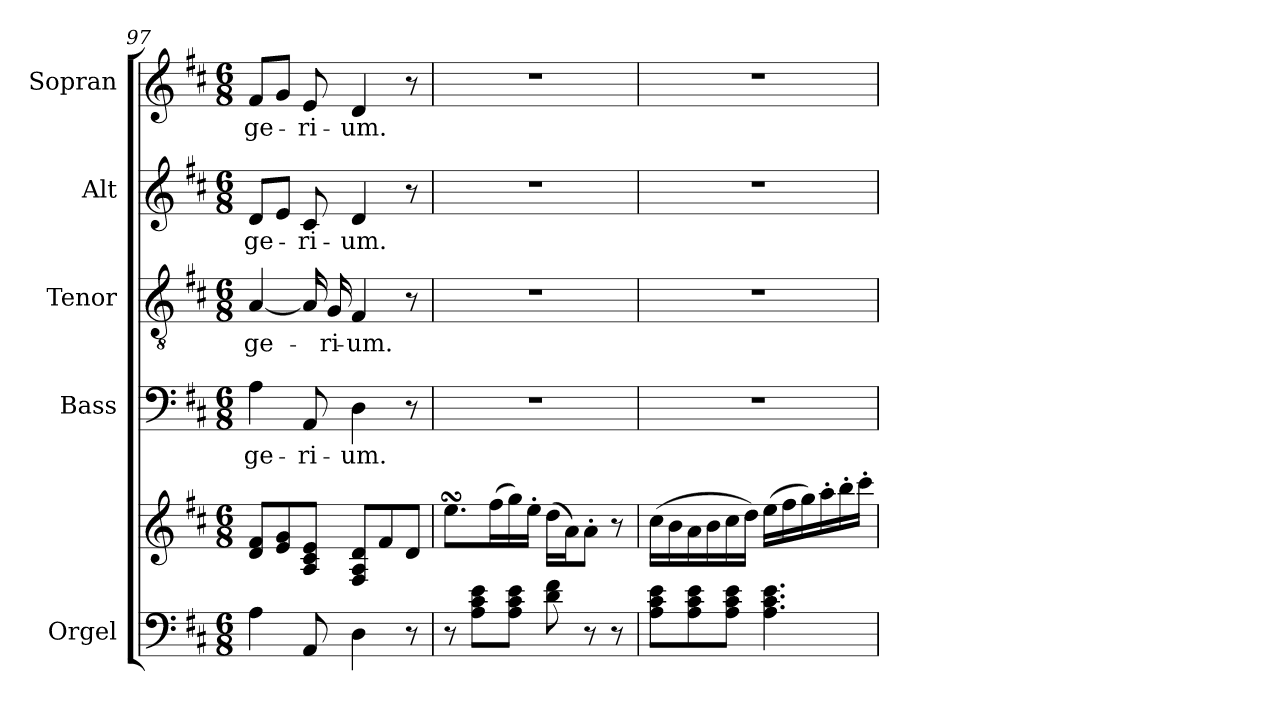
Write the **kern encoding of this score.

**kern	**kern	**kern	**text	**kern	**text	**kern	**text	**kern	**text
*part5	*part5	*part4	*part4	*part3	*part3	*part2	*part2	*part1	*part1
*staff6	*staff5	*staff4	*staff4	*staff3	*staff3	*staff2	*staff2	*staff1	*staff1
*I"Orgel	*	*I"Bass	*	*I"Tenor	*	*I"Alt	*	*I"Sopran	*
*I'Org.	*	*I'B.	*	*I'T.	*	*I'A.	*	*I'S.	*
*clefF4	*clefG2	*clefF4	*	*clefGv2	*	*clefG2	*	*clefG2	*
*k[f#c#]	*k[f#c#]	*k[f#c#]	*	*k[f#c#]	*	*k[f#c#]	*	*k[f#c#]	*
*D:	*D:	*D:	*	*D:	*	*D:	*	*D:	*
*M6/8	*M6/8	*M6/8	*	*M6/8	*	*M6/8	*	*M6/8	*
=97	=97	=97	=97	=97	=97	=97	=97	=97	=97
!	!	!	!LO:LY:b	!	!LO:LY:b	!	!LO:LY:b	!	!LO:LY:b
4A\	8d/ 8f#/L	4A\	-ge-	[4A/	-ge-	8d/L	-ge-	8f#/L	-ge-
.	8e/ 8g/	.	.	.	.	8e/J	.	8g/J	.
!	!	!	!LO:LY:b	!	!	!	!LO:LY:b	!	!LO:LY:b
8AA/	8A/ 8c#/ 8e/J	8AA/	-ri-	16A/]	.	8c#/	-ri-	8e/	-ri-
!	!	!	!	!	!LO:LY:b	!	!	!	!
.	.	.	.	16G/	-ri-	.	.	.	.
!	!	!	!LO:LY:b	!	!LO:LY:b	!	!LO:LY:b	!	!LO:LY:b
4D\	8F#/ 8A/ 8d/L	4D\	-um.	4F#/	-um.	4d/	-um.	4d/	-um.
.	8f#/	.	.	.	.	.	.	.	.
8r	8d/J	8r	.	8r	.	8r	.	8r	.
!!LO:PB:g=z
=98	=98	=98	=98	=98	=98	=98	=98	=98	=98
8r	8.eesSSS\L	2.r	.	2.r	.	2.r	.	2.r	.
8A\ 8c#\ 8e\L	.	.	.	.	.	.	.	.	.
.	(>16ff#\L	.	.	.	.	.	.	.	.
8A\ 8c#\ 8e\J	16gg\)	.	.	.	.	.	.	.	.
.	16ee'>\JJ	.	.	.	.	.	.	.	.
8d\ 8f#\	(>16dd\LL	.	.	.	.	.	.	.	.
.	16a\J)	.	.	.	.	.	.	.	.
8r	8a'>\J	.	.	.	.	.	.	.	.
8r	8r	.	.	.	.	.	.	.	.
=99	=99	=99	=99	=99	=99	=99	=99	=99	=99
8A\ 8c#\ 8e\L	(>16cc#\LL	2.r	.	2.r	.	2.r	.	2.r	.
.	16b\	.	.	.	.	.	.	.	.
8A\ 8c#\ 8e\	16a\	.	.	.	.	.	.	.	.
.	16b\	.	.	.	.	.	.	.	.
8A\ 8c#\ 8e\J	16cc#\	.	.	.	.	.	.	.	.
.	16dd\JJ)	.	.	.	.	.	.	.	.
4.A\ 4.c#\ 4.e\	(>16ee\LL	.	.	.	.	.	.	.	.
.	16ff#\	.	.	.	.	.	.	.	.
.	16gg\)	.	.	.	.	.	.	.	.
.	16aa'>\	.	.	.	.	.	.	.	.
.	16bb'>\	.	.	.	.	.	.	.	.
.	16ccc#'>\JJ	.	.	.	.	.	.	.	.
=	=	=	=	=	=	=	=	=	=
*-	*-	*-	*-	*-	*-	*-	*-	*-	*-
